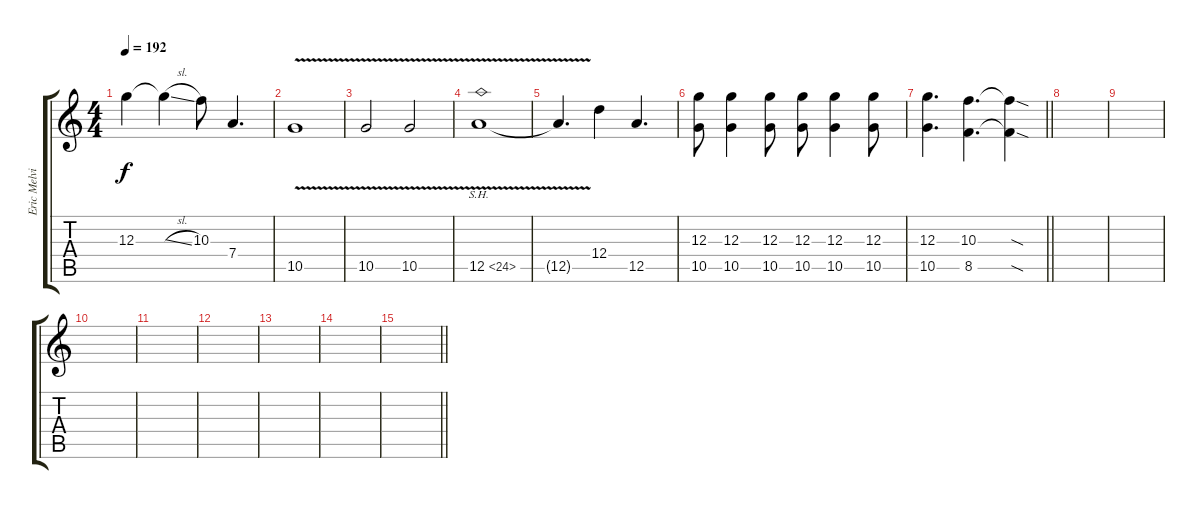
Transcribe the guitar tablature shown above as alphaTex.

\track ("Eric Melvin" "Eric Melvi") {instrument overdrivenguitar}
\staff {score tabs}
\tuning (E4 B3 G3 D3 A2 E2) {hide}
\ts (4 4)
\tempo 192
\clef g2
\ks c
12.3{t}.4{dy f} 12.3{sl t}.4 10.3.8 7.4.4{d} |
10.5{v}.1 |
10.5{v}.2 10.5{v}.2 |
12.5{sh 12 v}.1 |
12.5{t}.4{d} 12.4.4 12.5.4{d} |
(12.3 10.5).8 (12.3 10.5).4 (12.3 10.5).8 (12.3 10.5).8 (12.3 10.5).4 (12.3 10.5).8 |
\barLineRight lightlight
(12.3 10.5).4{d} (10.3 8.5).4{d} (10.3{sod t} 8.5{sod t}).4 |
\section ("" "")
|
|
|
|
|
|
|
\barLineRight lightlight
